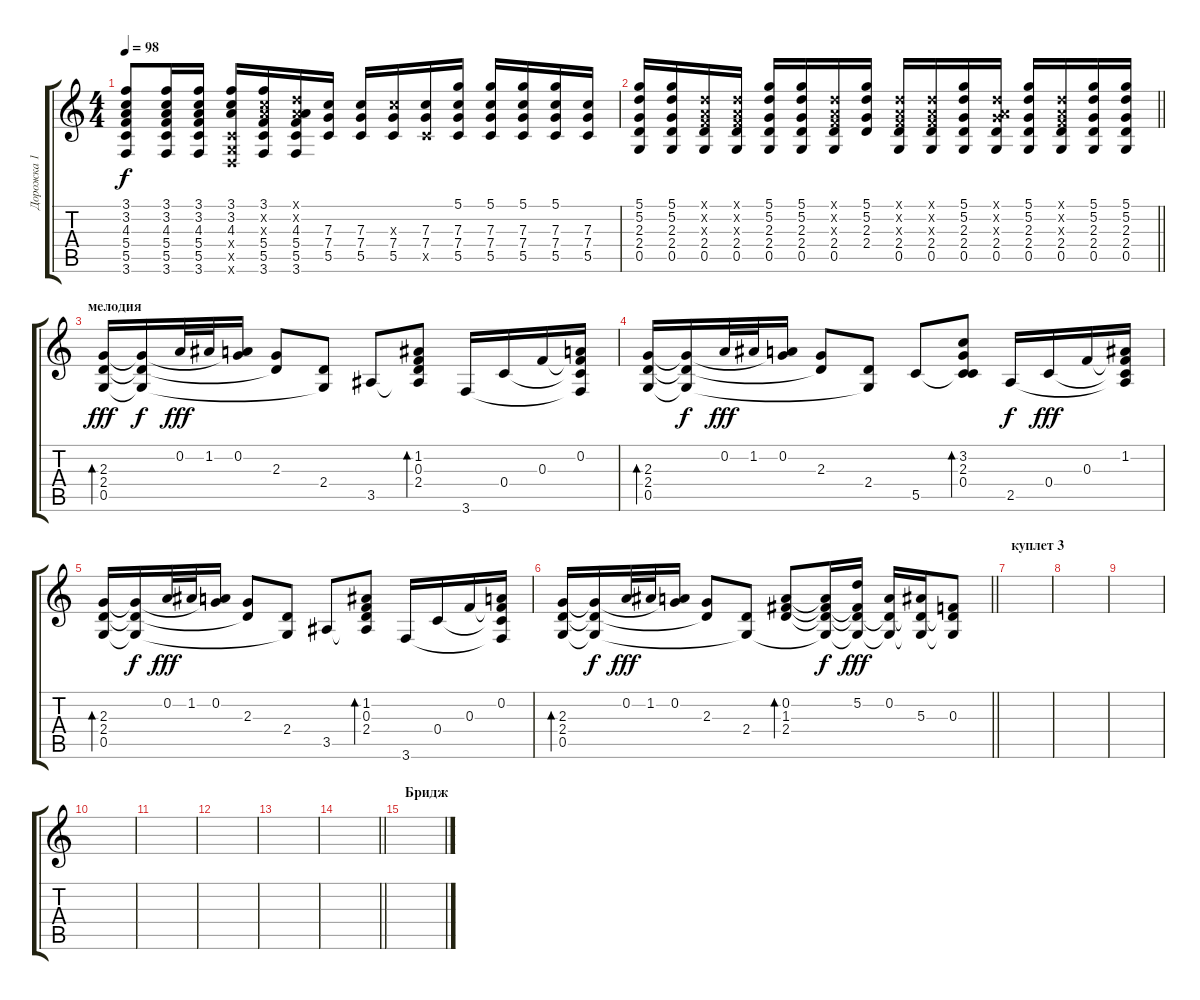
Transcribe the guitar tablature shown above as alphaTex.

\track ("Дорожка 1" "Дорожка 1") {instrument acousticguitarsteel}
\staff {score tabs}
\tuning (D4 A3 F3 C3 G2 D2) {hide}
\ts (4 4)
\tempo 98
\clef g2
\ks c
(3.1 3.2 4.3 5.4 5.5 3.6).8{dy f} (3.1 3.2 4.3 5.4 5.5 3.6).16 (3.1 3.2 4.3 5.4 5.5 3.6).16 (3.1 3.2 4.3 0.4{x} 0.5{x} 0.6{x}).16 (3.1 3.2{x} 4.3{x} 5.4 5.5 3.6).16 (0.1{x} 0.2{x} 4.3 5.4 5.5 3.6).16 (7.3 7.4 5.5).16 (7.3 7.4 5.5).16 (7.3{x} 7.4 5.5).16 (7.3 7.4 5.5{x}).16 (5.1 7.3 7.4 5.5).16 (5.1 7.3 7.4 5.5).16 (5.1 7.3 7.4 5.5).16 (5.1 7.3 7.4 5.5).16 (7.3 7.4 5.5).16 |
\barLineRight lightlight
(5.1 5.2 2.3 2.4 0.5).16 (5.1 5.2 2.3 2.4 0.5).16 (0.1{x} 0.2{x} 0.3{x} 2.4 0.5).16 (0.1{x} 0.2{x} 0.3{x} 2.4 0.5).16 (5.1 5.2 2.3 2.4 0.5).16 (5.1 5.2 2.3 2.4 0.5).16 (0.1{x} 0.2{x} 0.3{x} 2.4 0.5).16 (5.1 5.2 2.3 2.4).16 (0.1{x} 0.2{x} 0.3{x} 2.4 0.5).16 (0.1{x} 0.2{x} 0.3{x} 2.4 0.5).16 (5.1 5.2 2.3 2.4 0.5).16 (0.1{x} 0.2{x} 2.3{x} 2.4 0.5).16 (5.1 5.2 2.3 2.4 0.5).16 (0.1{x} 0.2{x} 0.3{x} 2.4 0.5).16 (5.1 5.2 2.3 2.4 0.5).16 (5.1 5.2 2.3 2.4 0.5).16 |
\section ("" "мелодия")
(2.3 2.4 0.5).16{bd 240 dy fff} (2.3{t} 2.4{t} 0.5{t}).16{dy f} 0.2.32{dy fff} 1.2.32 (0.2 2.3{t}).16 (2.3 2.4{t}).8 (2.4 0.5{t}).8 3.5.8 (1.2 0.3 2.4 3.5{t}).8{bd 120} 3.6.16 0.4.16 0.3.16 (0.2 0.3{t} 0.4{t} 3.6{t}).16 |
(2.3 2.4 0.5).16{bd 240} (2.3{t} 2.4{t} 0.5{t}).16{dy f} 0.2.32{dy fff} 1.2.32 (0.2 2.3{t}).16 (2.3 2.4{t}).8 (2.4 0.5{t}).8 5.5.8 (3.2 2.3 0.4 5.5{t}).8{bd 120} 2.5.16{dy f} 0.4.16{dy fff} 0.3.16 (1.2 0.3{t} 0.4{t} 2.5{t}).16 |
(2.3 2.4 0.5).16{bd 240} (2.3{t} 2.4{t} 0.5{t}).16{dy f} 0.2.32{dy fff} 1.2.32 (0.2 2.3{t}).16 (2.3 2.4{t}).8 (2.4 0.5{t}).8 3.5.8 (1.2 0.3 2.4 3.5{t}).8{bd 120} 3.6.16 0.4.16 0.3.16 (0.2 0.3{t} 0.4{t} 3.6{t}).16 |
\barLineRight lightlight
(2.3 2.4 0.5).16{bd 240} (2.3{t} 2.4{t} 0.5{t}).16{dy f} 0.2.32{dy fff} 1.2.32 (0.2 2.3{t}).16 (2.3 2.4{t}).8 (2.4 0.5{t}).8 (0.2 1.3 2.4).8{bd 120} (0.2{t} 1.3{t} 2.4{t} 0.5{t}).16{dy f} (5.2 1.3{t} 2.4{t} 0.5{t}).16{dy fff} (0.2 2.4{t} 0.5{t}).16 (5.3 2.4{t} 0.5{t}).16 (0.3 2.4{t} 0.5{t}).8 |
\section ("" "куплет 3")
|
|
|
|
|
|
|
\barLineRight lightlight
|
\section ("" "Бридж")
